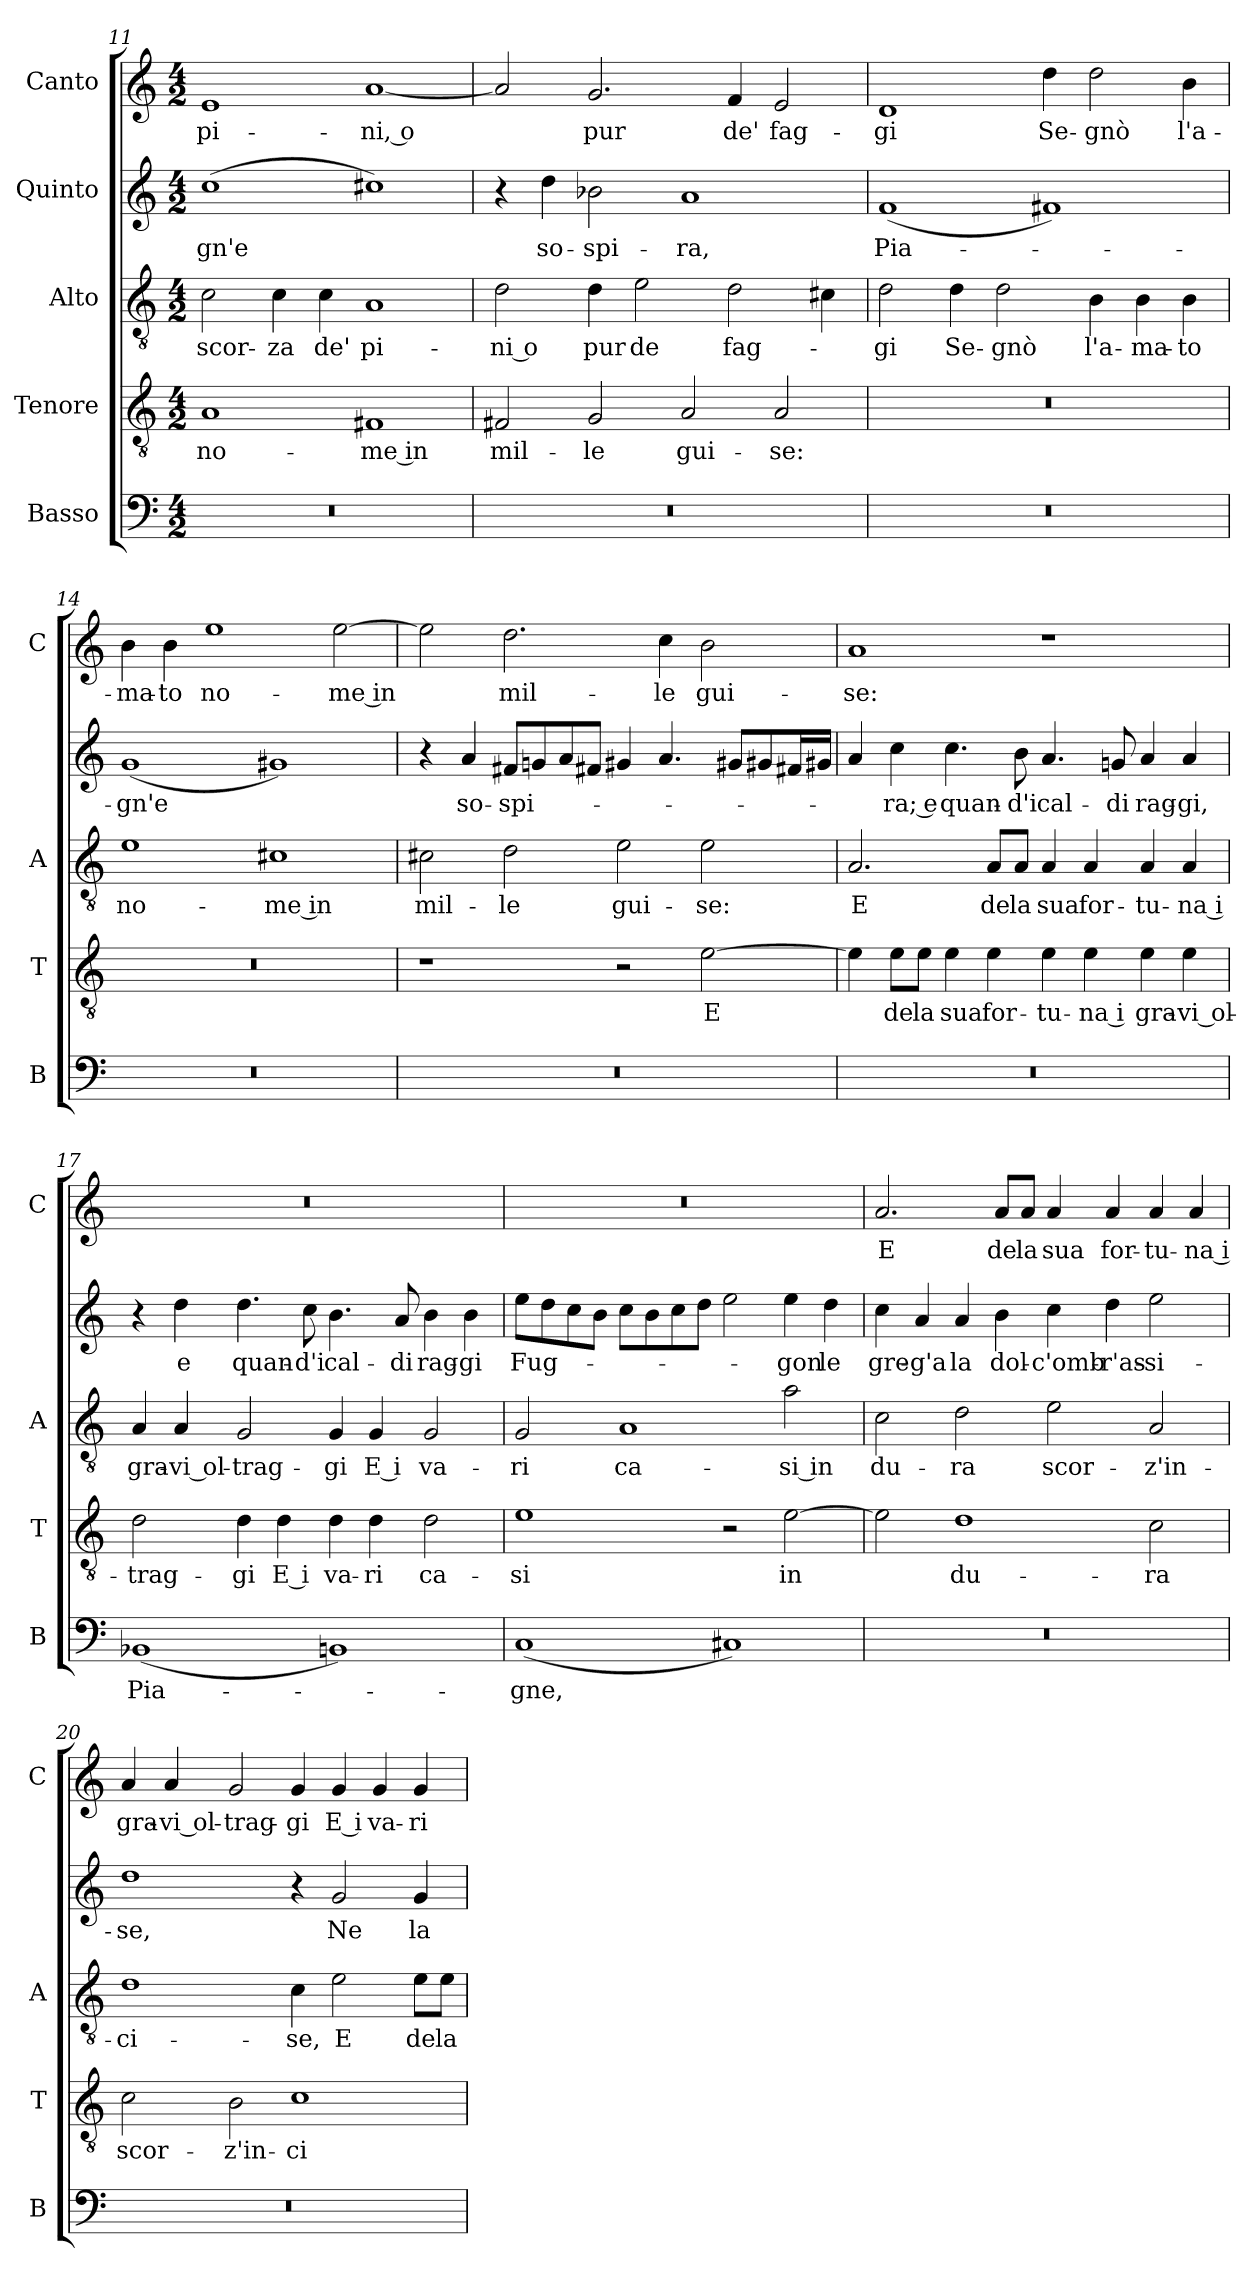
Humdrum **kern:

**kern	**text	**kern	**text	**kern	**text	**kern	**text	**kern	**text
*part5	*part5	*part4	*part4	*part3	*part3	*part2	*part2	*part1	*part1
*staff5	*staff5	*staff4	*staff4	*staff3	*staff3	*staff2	*staff2	*staff1	*staff1
*I"Basso	*	*I"Tenore	*	*I"Alto	*	*I"Quinto	*	*I"Canto	*
*I'B	*	*I'T	*	*I'A	*	*	*	*I'C	*
*clefF4	*	*clefGv2	*	*clefGv2	*	*clefG2	*	*clefG2	*
*k[]	*	*k[]	*	*k[]	*	*k[]	*	*k[]	*
*C:	*	*C:	*	*C:	*	*C:	*	*C:	*
*M4/2	*	*M4/2	*	*M4/2	*	*M4/2	*	*M4/2	*
=11	=11	=11	=11	=11	=11	=11	=11	=11	=11
0r	.	1A	no-	2c	scor-	(1cc	-gn'e	1e	pi-
.	.	.	.	4c	-za	.	.	.	.
.	.	.	.	4c	de'	.	.	.	.
.	.	1F#X	-me in	1A	pi-	1cc#X)	.	[1a	-ni, o
=12	=12	=12	=12	=12	=12	=12	=12	=12	=12
0r	.	2F#X	mil-	2d	-ni o	4r	.	2a]	.
.	.	.	.	.	.	4dd	so-	.	.
.	.	2G	-le	4d	pur	2b-X	-spi-	2.g	pur
.	.	.	.	2e	de	.	.	.	.
.	.	2A	gui-	.	.	1a	-ra,	.	.
.	.	.	.	2d	fag-	.	.	4f	de'
.	.	2A	-se:	.	.	.	.	2e	fag-
.	.	.	.	4c#X	.	.	.	.	.
=13	=13	=13	=13	=13	=13	=13	=13	=13	=13
0r	.	0r	.	2d	-gi	(1f	Pia-	1d	-gi
.	.	.	.	4d	Se-	.	.	.	.
.	.	.	.	2d	-gnò	.	.	.	.
.	.	.	.	.	.	1f#X)	.	4dd	Se-
.	.	.	.	4B	l'a-	.	.	2dd	-gnò
.	.	.	.	4B	-ma-	.	.	.	.
.	.	.	.	4B	-to	.	.	4b	l'a-
=14	=14	=14	=14	=14	=14	=14	=14	=14	=14
0r	.	0r	.	1e	no-	(1g	-gn'e	4b	-ma-
.	.	.	.	.	.	.	.	4b	-to
.	.	.	.	.	.	.	.	1ee	no-
.	.	.	.	1c#X	-me in	1g#X)	.	.	.
.	.	.	.	.	.	.	.	[2ee	-me in
=15	=15	=15	=15	=15	=15	=15	=15	=15	=15
0r	.	1r	.	2c#X	mil-	4r	.	2ee]	.
.	.	.	.	.	.	4a	so-	.	.
.	.	.	.	2d	-le	8f#XL	-spi-	2.dd	mil-
.	.	.	.	.	.	8gn	.	.	.
.	.	.	.	.	.	8a	.	.	.
.	.	.	.	.	.	8f#XJ	.	.	.
.	.	2r	.	2e	gui-	4g#X	.	.	.
.	.	.	.	.	.	4.a	.	4cc	-le
.	.	[2e	E	2e	-se:	.	.	2b	gui-
.	.	.	.	.	.	8g#XL	.	.	.
.	.	.	.	.	.	8g#X	.	.	.
.	.	.	.	.	.	16f#XL	.	.	.
.	.	.	.	.	.	16g#XJJ	.	.	.
=16	=16	=16	=16	=16	=16	=16	=16	=16	=16
0r	.	4e]	.	2.A	E	4a	.	1a	-se:
.	.	8eL	de	.	.	4cc	-ra; e	.	.
.	.	8eJ	la	.	.	.	.	.	.
.	.	4e	sua	.	.	4.cc	quan-	.	.
.	.	4e	for-	8AL	de	.	.	.	.
.	.	.	.	8AJ	la	8b	-d'i	.	.
.	.	4e	-tu-	4A	sua	4.a	cal-	1r	.
.	.	4e	-na i	4A	for-	.	.	.	.
.	.	.	.	.	.	8gn	-di	.	.
.	.	4e	gra-	4A	-tu-	4a	rag-	.	.
.	.	4e	-vi ol-	4A	-na i	4a	-gi,	.	.
=17	=17	=17	=17	=17	=17	=17	=17	=17	=17
(1BB-X	Pia-	2d	-trag-	4A	gra-	4r	.	0r	.
.	.	.	.	4A	-vi ol-	4dd	e	.	.
.	.	4d	-gi	2G	-trag-	4.dd	quan-	.	.
.	.	4d	E i	.	.	.	.	.	.
.	.	.	.	.	.	8cc	-d'i	.	.
1BBn)	.	4d	va-	4G	-gi	4.b	cal-	.	.
.	.	4d	-ri	4G	E i	.	.	.	.
.	.	.	.	.	.	8a	-di	.	.
.	.	2d	ca-	2G	va-	4b	rag-	.	.
.	.	.	.	.	.	4b	-gi	.	.
=18	=18	=18	=18	=18	=18	=18	=18	=18	=18
(1C	-gne,	1e	-si	2G	-ri	8eeL	Fug-	0r	.
.	.	.	.	.	.	8dd	.	.	.
.	.	.	.	.	.	8cc	.	.	.
.	.	.	.	.	.	8bJ	.	.	.
.	.	.	.	1A	ca-	8ccL	.	.	.
.	.	.	.	.	.	8b	.	.	.
.	.	.	.	.	.	8cc	.	.	.
.	.	.	.	.	.	8ddJ	.	.	.
1C#X)	.	2r	.	.	.	2ee	.	.	.
.	.	[2e	in	2a	-si in	4ee	-gon	.	.
.	.	.	.	.	.	4dd	le	.	.
=19	=19	=19	=19	=19	=19	=19	=19	=19	=19
0r	.	2e]	.	2c	du-	4cc	gre-	2.a	E
.	.	.	.	.	.	4a	-g'a	.	.
.	.	1d	du-	2d	-ra	4a	la	.	.
.	.	.	.	.	.	4b	dol-	8aL	de
.	.	.	.	.	.	.	.	8aJ	la
.	.	.	.	2e	scor-	4cc	-c'omb-	4a	sua
.	.	.	.	.	.	4dd	-r'as-	4a	for-
.	.	2c	-ra	2A	-z'in-	2ee	-si-	4a	-tu-
.	.	.	.	.	.	.	.	4a	-na i
=20	=20	=20	=20	=20	=20	=20	=20	=20	=20
0r	.	2c	scor-	1d	-ci-	1dd	-se,	4a	gra-
.	.	.	.	.	.	.	.	4a	-vi ol-
.	.	2B	-z'in-	.	.	.	.	2g	-trag-
.	.	1c	-ci-	4c	-se,	4r	.	4g	-gi
.	.	.	.	2e	E	2g	Ne	4g	E i
.	.	.	.	.	.	.	.	4g	va-
.	.	.	.	8eL	de	4g	la	4g	-ri
.	.	.	.	8eJ	la	.	.	.	.
=	=	=	=	=	=	=	=	=	=
*-	*-	*-	*-	*-	*-	*-	*-	*-	*-
